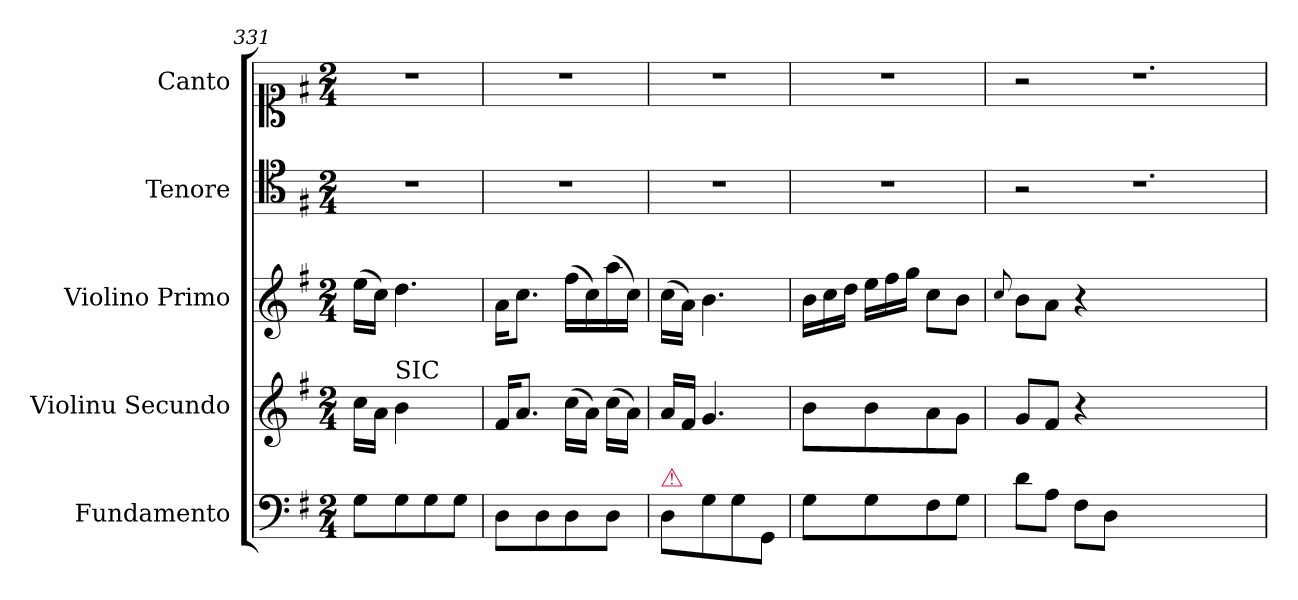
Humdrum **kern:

**kern	**kern	**kern	**kern	**kern
*part5	*part4	*part3	*part2	*part1
*staff5	*staff4	*staff3	*staff2	*staff1
*I"Fundamento	*I"Violinu Secundo	*I"Violino Primo	*I"Tenore	*I"Canto
*	*I'vl 2	*I'vl 1	*I'T	*
*clefF4	*clefG2	*clefG2	*clefC4	*clefC1
*k[f#]	*k[f#]	*k[f#]	*k[f#]	*k[f#]
*G:	*G:	*G:	*G:	*G:
*M2/4	*M2/4	*M2/4	*M2/4	*M2/4
=331	=331	=331	=331	=331
8G\L	16cc\LL	(16ee\LL	2r	2r
.	16a\JJ	16cc\JJ)	.	.
!	!LO:TX:a:t=SIC	!	!	!
8G\	4b\	4.dd\	.	.
8G\	.	.	.	.
8G\J	8ryy	.	.	.
=332	=332	=332	=332	=332
8D\L	16f#/KL	16a\KL	2r	2r
.	8.a/J	8.cc\J	.	.
8D\	.	.	.	.
8D\	(16cc\LL	(16ff#\LL	.	.
.	16a\JJ)	16cc\)	.	.
8D\J	(16cc\LL	(16aa\	.	.
.	16a\JJ)	16cc\JJ)	.	.
=333	=333	=333	=333	=333
!LO:TX:a:color=crimson:t=⚠	!	!	!	!
8D\L	16a/LL	(16cc\LL	2r	2r
.	16f#/JJ	16a\JJ)	.	.
8G\	4.g/	4.b\	.	.
8G\	.	.	.	.
8GG/J	.	.	.	.
=334	=334	=334	=334	=334
*	*	*Xtuplet	*	*
8G\L	8b\L	24b\LL	2r	2r
.	.	24cc\	.	.
.	.	24dd\JJ	.	.
8G\	8b\	24ee\LL	.	.
.	.	24ff#\	.	.
.	.	24gg\JJ	.	.
8F#\	8a\	8cc\L	.	.
8G\J	8g\J	8b\J	.	.
=335	=335	=335	=335	=335
.	.	8qqcc/	.	.
8d\L	8g/L	8b\L	2r	2r
8A\J	8f#/J	8a\J	.	.
8F#\L	4r	4r	.	.
8D\J	.	.	.	.
1.ryy	1.ryy	1.ryy	1.r	1.r
=	=	=	=	=
*-	*-	*-	*-	*-
